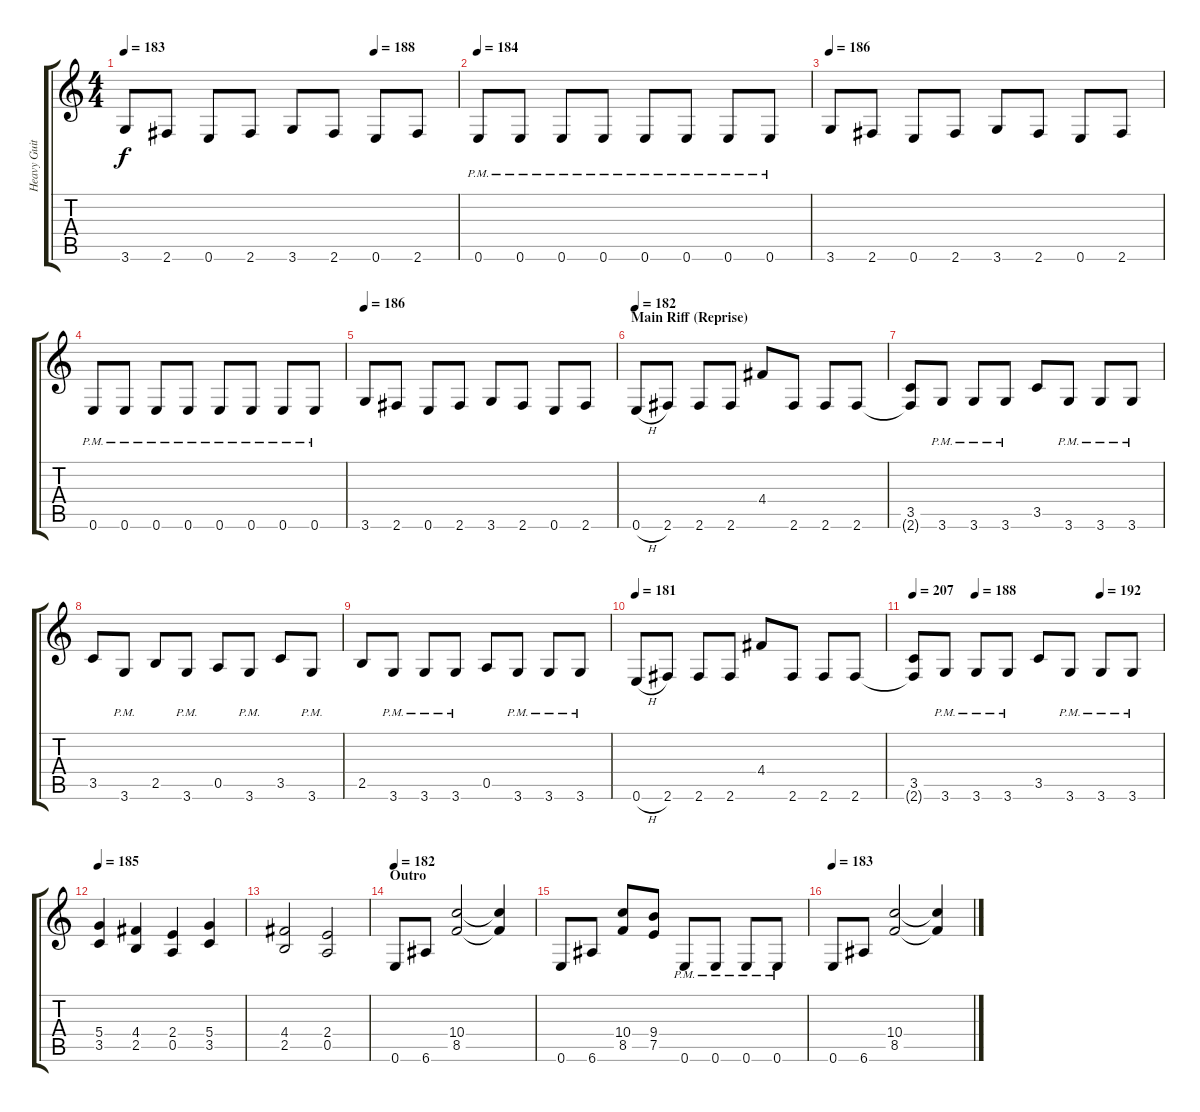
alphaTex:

\track ("Heavy Guitar Left Channel" "Heavy Guit") {instrument distortionguitar}
\staff {score tabs}
\tuning (E4 B3 G3 D3 A2 E2) {hide}
\ts (4 4)
\tempo 183
\tempo (188 0.75)
\clef g2
\ks c
3.6.8{dy f} 2.6.8 0.6.8 2.6.8 3.6.8 2.6.8 0.6.8 2.6.8 |
\tempo 184
0.6{pm}.8 0.6{pm}.8 0.6{pm}.8 0.6{pm}.8 0.6{pm}.8 0.6{pm}.8 0.6{pm}.8 0.6{pm}.8 |
\tempo 186
3.6.8 2.6.8 0.6.8 2.6.8 3.6.8 2.6.8 0.6.8 2.6.8 |
0.6{pm}.8 0.6{pm}.8 0.6{pm}.8 0.6{pm}.8 0.6{pm}.8 0.6{pm}.8 0.6{pm}.8 0.6{pm}.8 |
\tempo 186
3.6.8 2.6.8 0.6.8 2.6.8 3.6.8 2.6.8 0.6.8 2.6.8 |
\section ("" "Main Riff (Reprise)")
\tempo 182
0.6{h}.8 2.6.8 2.6.8 2.6.8 4.4.8 2.6.8 2.6.8 2.6.8 |
(3.5 2.6{t}).8 3.6{pm}.8 3.6{pm}.8 3.6{pm}.8 3.5.8 3.6{pm}.8 3.6{pm}.8 3.6{pm}.8 |
3.5.8 3.6{pm}.8 2.5.8 3.6{pm}.8 0.5.8 3.6{pm}.8 3.5.8 3.6{pm}.8 |
2.5.8 3.6{pm}.8 3.6{pm}.8 3.6{pm}.8 0.5.8 3.6{pm}.8 3.6{pm}.8 3.6{pm}.8 |
\tempo 181
0.6{h}.8 2.6.8 2.6.8 2.6.8 4.4.8 2.6.8 2.6.8 2.6.8 |
\tempo 207
\tempo (188 0.25)
\tempo (192 0.75)
(3.5 2.6{t}).8 3.6{pm}.8 3.6{pm}.8 3.6{pm}.8 3.5.8 3.6{pm}.8 3.6{pm}.8 3.6{pm}.8 |
\tempo 185
(5.4 3.5).4 (4.4 2.5).4 (2.4 0.5).4 (5.4 3.5).4 |
(4.4 2.5).2 (2.4 0.5).2 |
\section ("" "Outro")
\tempo 182
0.6.8 6.6.8 (10.4 8.5).2 (10.4{t} 8.5{t}).4 |
0.6.8 6.6.8 (10.4 8.5).8 (9.4 7.5).8 0.6{pm}.8 0.6{pm}.8 0.6{pm}.8 0.6{pm}.8 |
\tempo 183
0.6.8 6.6.8 (10.4 8.5).2 (10.4{t} 8.5{t}).4
